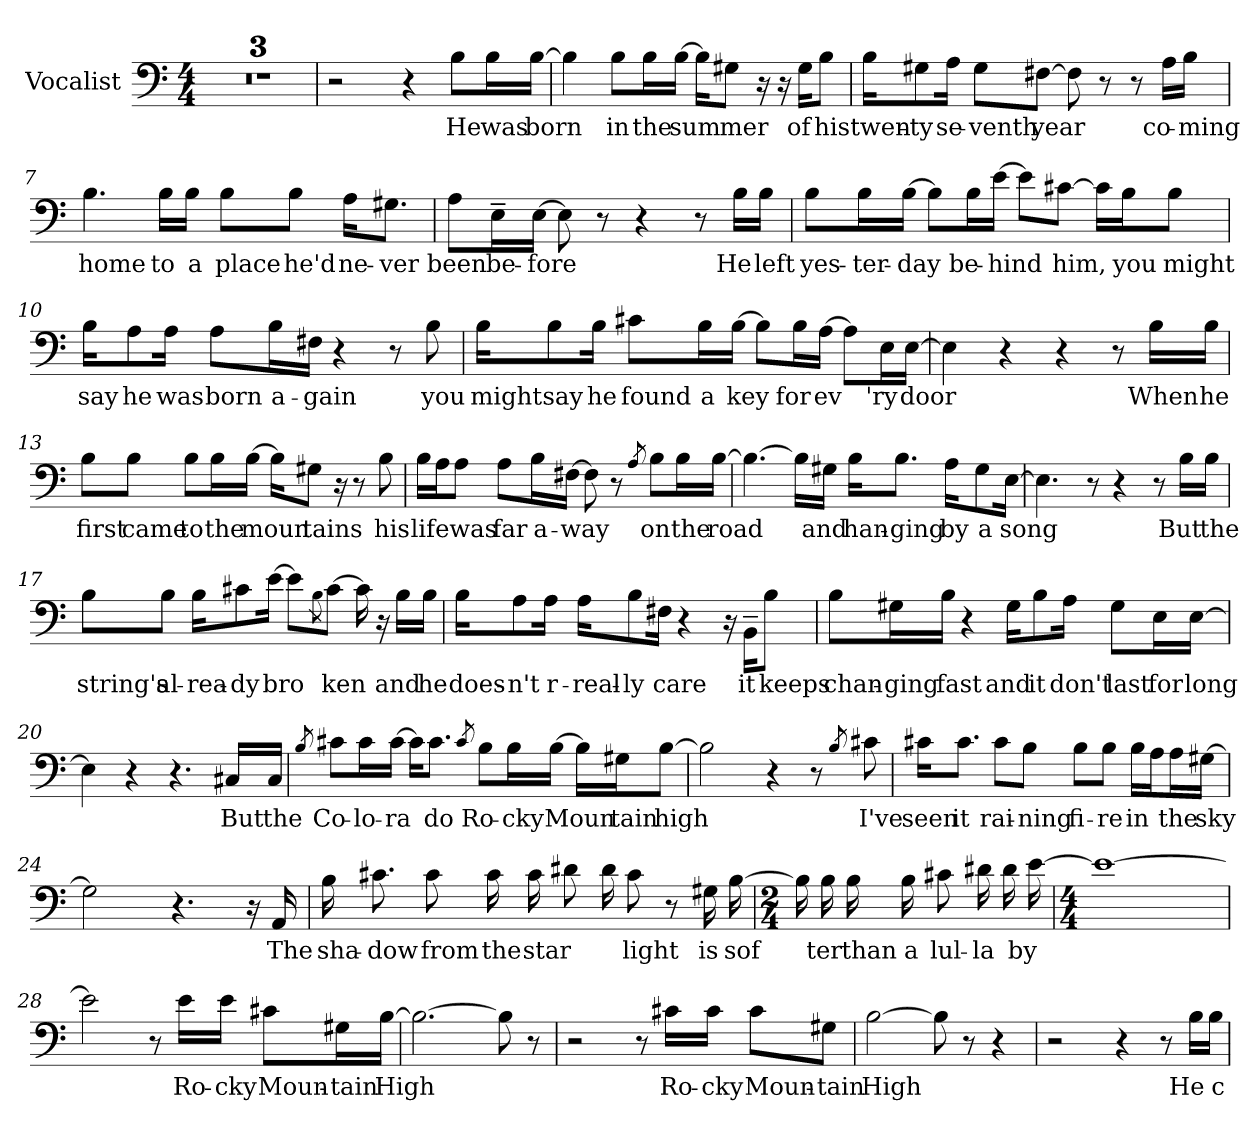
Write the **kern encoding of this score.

**kern	**text
*part1	*part1
*staff1	*staff1
*I"Vocalist	*
*clefF4	*
*M4/4	*
=1	=1
*clefF4	*
*M4/4	*
1r	.
=2	=2
1r	.
=3	=3
1r	.
=4	=4
2r	.
4r	.
8B\L	He
16B\L	was
[16B\JJ	born
=5	=5
4B]	_
8B\L	in
16B\L	the
[16B\JJ	sum
16B\KL]	_
8G#X\J	mer
16r	.
16r	.
16G#\KL	of
8B\J	his
=6	=6
16B\KL	twen-
8G#X\	-ty
16A\Jk	se-
8G#\L	-venth
[8F#X\J	year
8F#]	_
8r	.
8r	.
16A\LL	co-
16B\JJ	-ming
=7	=7
4.B	home
16B\LL	to
16B\JJ	a
8B\L	place
8B\J	he'd
16A\KL	ne-
8.G#X\J	-ver
=8	=8
8A\L	been
16E~\L	be-
[16E\JJ	-fore
8E]	_
8r	.
4r	.
8r	.
16B\LL	He
16B\JJ	left
=9	=9
8B\L	yes-
16B\L	-ter-
[16B\JJ	-day
8B\L]	_
16B\L	be-
[16e\JJ	-hind
8e\L]	_
[8c#X\J	him,
16c#\LL]	_
16B\J	you
8B\J	might
=10	=10
16B\KL	say
8A\	he
16A\Jk	was
8A\L	born
16B\L	a-
16F#X\JJ	-gain
4r	.
8r	.
8B	you
=11	=11
16B\KL	might
8B\	say
16B\Jk	he
8c#X\L	found
16B\L	a
[16B\JJ	key
8B\L]	_
16B\L	for
[16A\JJ	ev
8A\L]	_
16E\L	'ry
[16E\JJ	door
=12	=12
4E]	_
4r	.
4r	.
8r	.
16B\LL	When
16B\JJ	he
=13	=13
8B\L	first
8B\J	came
8B\L	to
16B\L	the
[16B\JJ	moun
16B\KL]	_
8G#X\J	tains
16r	.
8r	.
8B	his
=14	=14
16B\LL	life
16A\J	_
8A\J	was
8A\L	far
16B\L	a-
[16F#X\JJ	-way
8F#]	_
8r	.
8qA	_
8B\L	on
16B\L	the
[16B\JJ	road
=15	=15
4.B_	_
16B\LL]	_
16G#X\JJ	and
16B\KL	han-
8.B\J	-ging
16A\KL	by
8G#\	a
[16E\Jk	song
=16	=16
4.E]	_
8r	.
4r	.
8r	.
16B\LL	But
16B\JJ	the
=17	=17
8B\L	string's
8B\J	al-
16B\KL	-rea-
8c#X\	-dy
[16e\Jk	bro
8e\L]	_
8qB\	_
[8c#\J	ken
16c#]	_
16r	.
16B\LL	and
16B\JJ	he
=18	=18
16B\KL	does-
8A\	-n't
16A\Jk	r-
16A\KL	-real-
8B\	-ly
16F#X\Jk	care
4r	.
16r	.
16BB~\KL	it
8B\J	keeps
=19	=19
8B\L	chan-
16G#X\L	-ging
16B\JJ	fast
4r	.
16G#\KL	and
8B\	it
16A\Jk	don't
8G#\L	last
16E\L	for
[16E\JJ	long
=20	=20
4E]	_
4r	.
4.r	.
16C#X/LL	But
16C#/JJ	the
=21	=21
8qB	_
8c#X\L	Co-
16c#\L	-lo-
[16c#\JJ	-ra
16c#\KL]	_
8.c#\J	do
8qc#	_
8B\L	Ro-
16B\L	-cky
[16B\JJ	Moun
16B\LL]	_
16G#X\J	tain
[8B\J	high
=22	=22
2B]	_
4r	.
8r	.
8qB	_
8c#X	I've
=23	=23
16c#X\KL	seen
8.c#\J	it
8c#\L	rai-
8B\J	-ning
8B\L	fi-
8B\J	-re
16B\LL	in
16A\J	_
16A\L	the
[16G#X\JJ	sky
=24	=24
2G#]	_
4.r	.
16r	.
16AA	The
=25	=25
16B	sha-
8.c#X	-dow
8c#	from
16c#	the
16c#	star
8d#X	_
16d#	_
8c#	light
8r	.
16G#X	is
[16B	sof
=26	=26
*M2/4	*
16B]	_
16B	ter
16B	than
16B	a
8c#X	lul-
16d#X	-la-
16d#	_
[16e	-by
=27	=27
*M4/4	*
1e_	_
=28	=28
2e]	_
8r	.
16e\LL	Ro-
16e\JJ	-cky
8c#X\L	Moun-
16G#X\L	-tain
[16B\JJ	High
=29	=29
2.B_	_
8B]	_
8r	.
=30	=30
2r	.
8r	.
16c#X\LL	Ro-
16c#\JJ	-cky
8c#\L	Moun-
8G#X\J	-tain
=31	=31
[2B	High
8B]	_
8r	.
4r	.
=32	=32
2r	.
4r	.
8r	.
16B\LL	He
16B\JJ	c-
=	=
*-	*-
